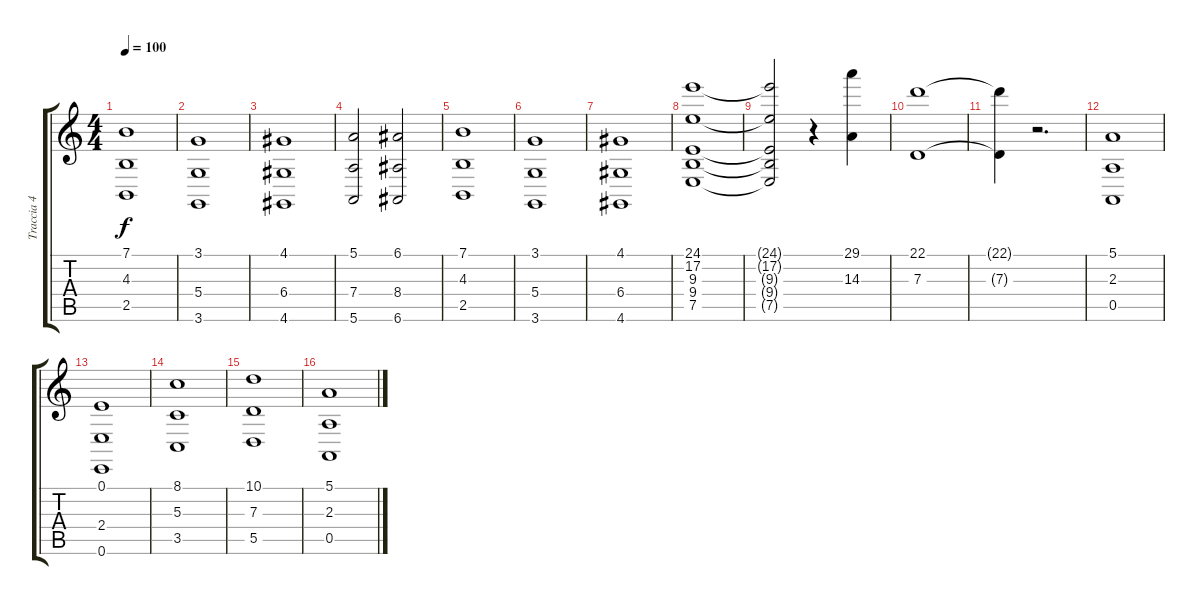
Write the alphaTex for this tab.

\track ("Traccia 4" "Traccia 4") {instrument stringensemble1}
\staff {score tabs}
\tuning (E4 B3 G3 D3 A2 E2) {hide}
\ts (4 4)
\tempo 100
\clef g2
\ks c
(7.1 4.3 2.5).1{dy f} |
(3.1 5.4 3.6).1 |
(4.1 6.4 4.6).1 |
(5.1 7.4 5.6).2 (6.1 8.4 6.6).2 |
(7.1 4.3 2.5).1 |
(3.1 5.4 3.6).1 |
(4.1 6.4 4.6).1 |
(24.1 17.2 9.3 9.4 7.5).1 |
(24.1{t} 17.2{t} 9.3{t} 9.4{t} 7.5{t}).2 r.4 (29.1 14.3).4 |
(22.1 7.3).1 |
(22.1{t} 7.3{t}).4 r.2{d} |
(5.1 2.3 0.5).1 |
(0.1 2.4 0.6).1 |
(8.1 5.3 3.5).1 |
(10.1 7.3 5.5).1 |
(5.1 2.3 0.5).1
